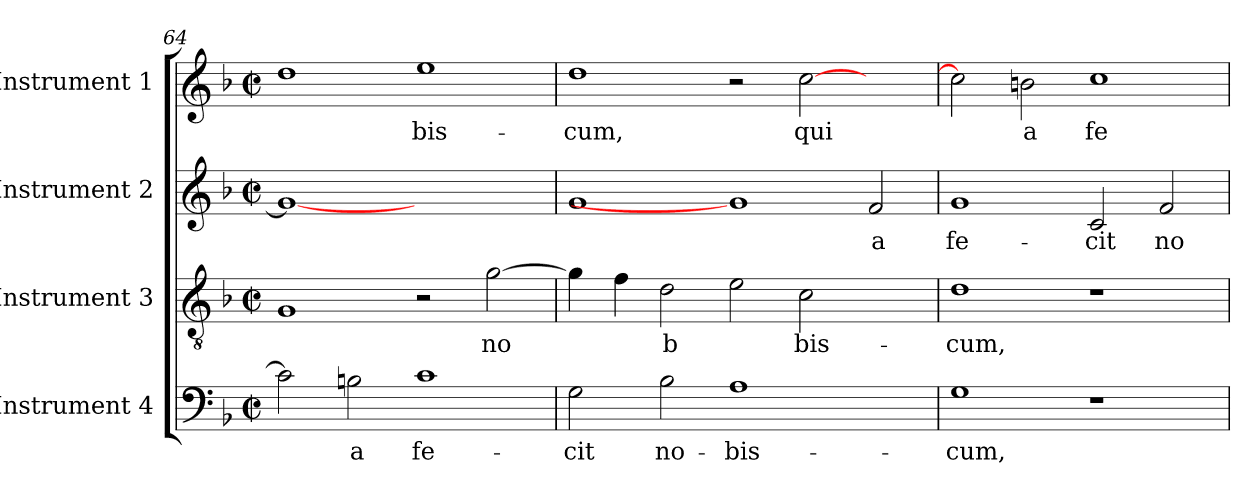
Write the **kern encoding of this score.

**kern	**text	**kern	**text	**kern	**text	**kern	**text
*part4	*part4	*part3	*part3	*part2	*part2	*part1	*part1
*staff4	*staff4	*staff3	*staff3	*staff2	*staff2	*staff1	*staff1
*I"Instrument 4	*	*I"Instrument 3	*	*I"Instrument 2	*	*I"Instrument 1	*
*clefF4	*	*clefGv2	*	*clefG2	*	*clefG2	*
*k[b-]	*	*k[b-]	*	*k[b-]	*	*k[b-]	*
*F:	*	*F:	*	*F:	*	*F:	*
*M2/2	*	*M2/2	*	*M2/2	*	*M2/2	*
*met(c|)	*	*met(c|)	*	*met(c|)	*	*met(c|)	*
=64	=64	=64	=64	=64	=64	=64	=64
!	!LO:LY:b:cj	!	!LO:LY:b:cj	!	!LO:LY:b:cj	!	!LO:LY:b:cj
2c\]	--	1G	.	1g_	.	1dd	--
!	!LO:LY:b:cj	!	!	!	!	!	!
2B\	-a	.	.	.	.	.	.
!	!LO:LY:b:cj	!	!	!	!	!	!LO:LY:b:cj
1c	fe-	2r	.	1ryy	.	1ee	-bis-
!	!	!	!LO:LY:b:cj	!	!	!	!
.	.	[>2g\	no	.	.	.	.
=65	=65	=65	=65	=65	=65	=65	=65
!	!LO:LY:b:cj	!	!LO:LY:b:cj	!	!	!	!LO:LY:b:cj
2G\	-cit	4g\]	.	1g	.	1dd	-cum,
!	!	!	!LO:LY:b:cj	!	!	!	!
.	.	4f\	.	.	.	.	.
!	!LO:LY:b:cj	!	!LO:LY:b:cj	!	!	!	!
2B-\	no-	2d\	b	.	.	.	.
!	!LO:LY:b:cj	!	!LO:LY:b:cj	!	!	!	!
1A	-bis-	2e\	.	1g]	.	2r	.
!	!	!	!LO:LY:b:cj	!	!	!	!LO:LY:b:cj
.	.	2c\	bis-	.	.	[<2cc\	qui
!	!	!	!	!	!LO:LY:b:cj	!	!
2ryy	.	2ryy	.	2f/	a	2ryy	.
!!LO:LB:g=z
=66	=66	=66	=66	=66	=66	=66	=66
!	!LO:LY:b:cj	!	!LO:LY:b:cj	!	!LO:LY:b:cj	!	!LO:LY:b:cj
1G	-cum,	1d	-cum,	1g	fe-	2cc\]	.
!	!	!	!	!	!	!	!LO:LY:b:cj
.	.	.	.	.	.	2bn\	a
!	!	!	!	!	!LO:LY:b:cj	!	!LO:LY:b:cj
1r	.	1r	.	2c/	-cit	1cc	fe-
!	!	!	!	!	!LO:LY:b:cj	!	!
.	.	.	.	2f/	no-	.	.
=	=	=	=	=	=	=	=
*-	*-	*-	*-	*-	*-	*-	*-
